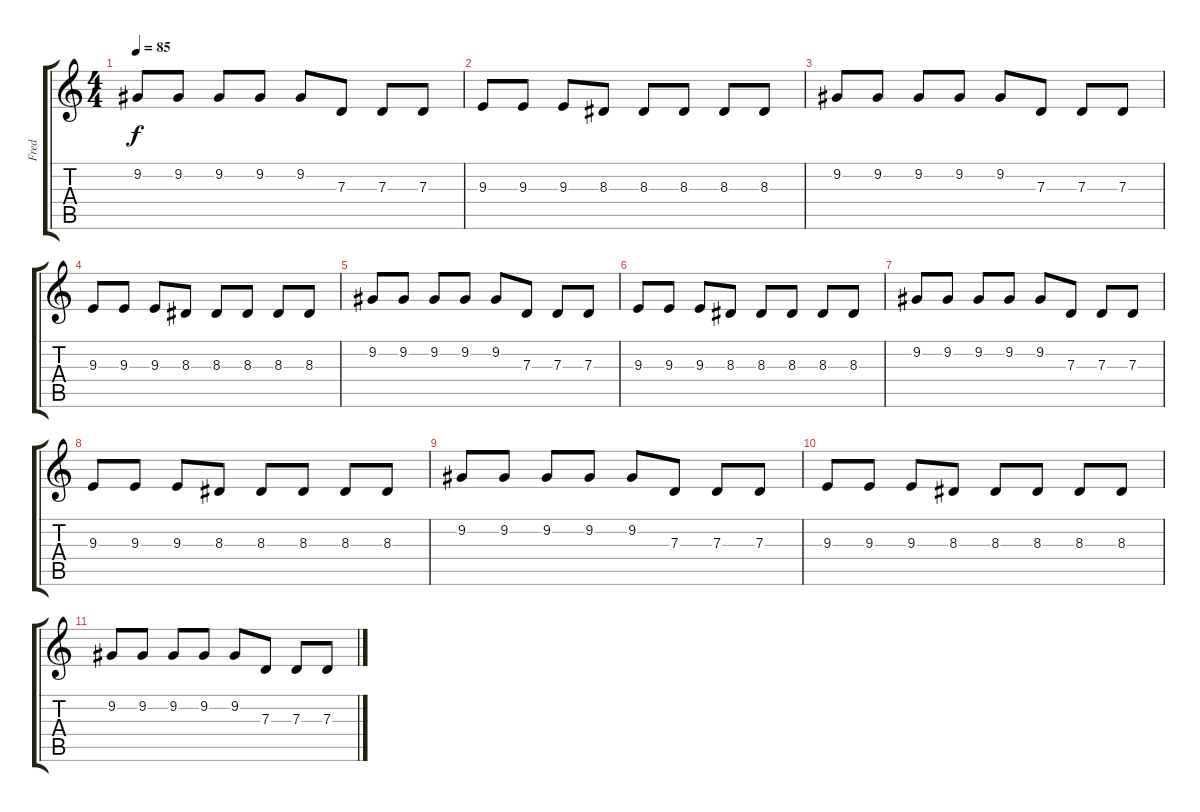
\track ("Fred" "Fred") {instrument electricpiano1}
\staff {score tabs}
\tuning (E4 B3 G3 D3 A2 E2) {hide}
\ts (4 4)
\tempo 85
\clef g2
\ks c
9.2.8{dy f} 9.2.8 9.2.8 9.2.8 9.2.8 7.3.8 7.3.8 7.3.8 |
9.3.8 9.3.8 9.3.8 8.3.8 8.3.8 8.3.8 8.3.8 8.3.8 |
9.2.8 9.2.8 9.2.8 9.2.8 9.2.8 7.3.8 7.3.8 7.3.8 |
9.3.8 9.3.8 9.3.8 8.3.8 8.3.8 8.3.8 8.3.8 8.3.8 |
9.2.8 9.2.8 9.2.8 9.2.8 9.2.8 7.3.8 7.3.8 7.3.8 |
9.3.8 9.3.8 9.3.8 8.3.8 8.3.8 8.3.8 8.3.8 8.3.8 |
9.2.8 9.2.8 9.2.8 9.2.8 9.2.8 7.3.8 7.3.8 7.3.8 |
9.3.8 9.3.8 9.3.8 8.3.8 8.3.8 8.3.8 8.3.8 8.3.8 |
9.2.8 9.2.8 9.2.8 9.2.8 9.2.8 7.3.8 7.3.8 7.3.8 |
9.3.8 9.3.8 9.3.8 8.3.8 8.3.8 8.3.8 8.3.8 8.3.8 |
9.2.8 9.2.8 9.2.8 9.2.8 9.2.8 7.3.8 7.3.8 7.3.8
